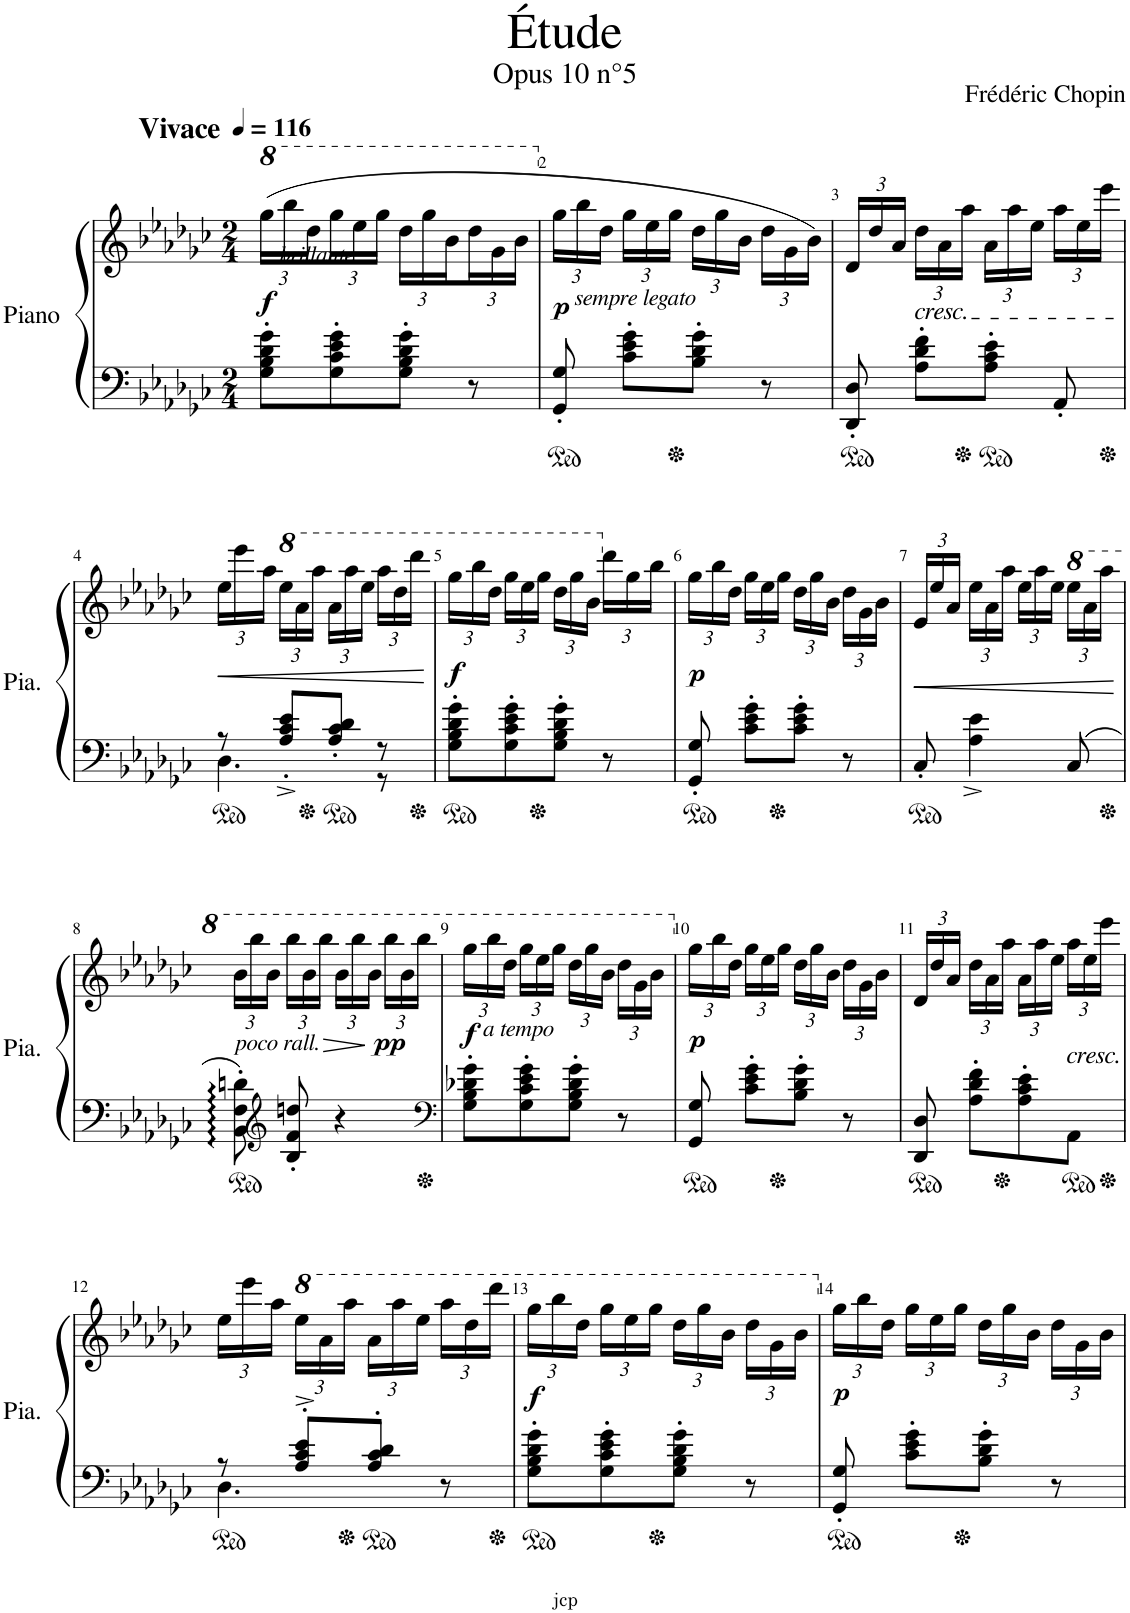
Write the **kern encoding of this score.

**kern	**kern	**dynam
*part1	*part1	*part1
*staff2	*staff1	*staff1/2
*I"Piano	*	*
*I'Pia.	*	*
*clefF4	*clefG2	*
*k[b-e-a-d-g-c-]	*k[b-e-a-d-g-c-]	*
*M2/4	*M2/4	*
*MM116	*MM116	*
*	*8va	*
*	*Xbrackettup	*
=1	=1	=1
!	!LO:TX:a:B:t=Vivace	!
!	!LO:TX:b:i:t=brillante	!
!	!	!LO:DY:b
8G-\' 8B-\' 8d-\' 8g-\'L	(24ggg-\LL	f
.	24bbb-\	.
.	24ddd-\	.
8G-\' 8c-\' 8e-\' 8g-\'	24ggg-\	.
.	24eee-\	.
.	24ggg-\JJ	.
8G-\' 8B-\' 8d-\' 8g-\'J	24ddd-\LL	.
.	24ggg-\	.
.	24bb-\	.
8r	24ddd-\	.
.	24gg-\	.
.	24bb-\JJ	.
=2	=2	=2
*	*X8va	*
!	!LO:TX:b:i:t=sempre legato	!
!	!	!LO:DY:b
8GG-/' 8G-/'	24gg-\LL	p
.	24bb-\	.
.	24dd-\JJ	.
8c-\' 8e-\' 8g-\'L	24gg-\LL	.
.	24ee-\	.
.	24gg-\JJ	.
8B-\' 8d-\' 8g-\'J	24dd-\LL	.
.	24gg-\	.
.	24b-\JJ	.
8r	24dd-\LL	.
.	24g-\	.
.	24b-\JJ)	.
=3	=3	=3
8DD-/' 8D-/'	24d-/LL	.
.	24dd-/	.
.	24a-/JJ	.
!	!LO:TX:b:i:t=cresc.	!
8A-\' 8d-\' 8f\'L	24dd-\LL	.
.	24a-\	.
.	24aa-\JJ	.
8A-\' 8c-\' 8e-\'J	24a-\LL	.
.	24aa-\	.
.	24ee-\JJ	.
8AA-'/	24aa-\LL	.
.	24ee-\	.
.	24eee-\JJ	.
!!LO:LB:g=z
=4	=4	=4
*^	*	*
!	!	!	!LO:HP:b
8r	4.D-\	24ee-\LL	<
.	.	24eee-\	.
.	.	24aa-\JJ	.
*	*	*8va	*
8A-/'<^< 8c-/'<^< 8e-/'<^<L	.	24eee-\LL	.
.	.	24aa-\	.
.	.	24aaa-\JJ	.
8A-/'< 8c-/'< 8d-/'<J	.	24aa-\LL	.
.	.	24aaa-\	.
.	.	24eee-\JJ	.
8r	8r	24aaa-\LL	.
.	.	24ddd-\	.
.	.	24dddd-\JJ	.
*v	*v	*	*
.	.	[
=5	=5	=5
!	!	!LO:DY:b
8G-\' 8B-\' 8d-\' 8g-\'L	24ggg-\LL	f
.	24bbb-\	.
.	24ddd-\JJ	.
8G-\' 8c-\' 8e-\' 8g-\'	24ggg-\LL	.
.	24eee-\	.
.	24ggg-\JJ	.
8G-\' 8B-\' 8d-\' 8g-\'J	24ddd-\LL	.
.	24ggg-\	.
.	24bb-\JJ	.
*	*X8va	*
8r	24ddd-\LL	.
.	24gg-\	.
.	24bb-\JJ	.
=6	=6	=6
!	!	!LO:DY:b
8GG-/' 8G-/'	24gg-\LL	p
.	24bb-\	.
.	24dd-\JJ	.
8c-\' 8e-\' 8g-\'L	24gg-\LL	.
.	24ee-\	.
.	24gg-\JJ	.
8c-\' 8e-\' 8g-\'J	24dd-\LL	.
.	24gg-\	.
.	24b-\JJ	.
8r	24dd-\LL	.
.	24g-\	.
.	24b-\JJ	.
=7	=7	=7
!	!	!LO:HP:b
8C-'/	24e-/LL	<
.	24ee-/	.
.	24a-/JJ	.
4A-\^< 4e-\^<	24ee-\LL	.
.	24a-\	.
.	24aa-\JJ	.
.	24ee-\LL	.
.	24aa-\	.
.	24ee-\JJ	.
*	*8va	*
8C-/	24eee-\LL	.
.	24aa-\	.
.	24aaa-\JJ	.
.	.	[
!!LO:LB:g=z
=8	=8	=8
!	!LO:TX:b:i:t=poco rall.	!
!	!	!LO:HP:b
8BB-\' 8F\' 8dn\'	24bb-\LL	>
.	24bbb-\	.
.	24bb-\JJ	.
*clefG2	*	*
8B-/' 8f/' 8ddn/'	24bbb-\LL	.
.	24bb-\	.
.	24bbb-\JJ	.
4r	24bb-\LL	.
.	24bbb-\	.
.	24bb-\JJ	.
!	!	!LO:DY:n=1:b
.	24bbb-\LL	] pp
.	24bb-\	.
.	24bbb-\JJ	.
=9	=9	=9
*clefF4	*	*
!	!LO:TX:b:i:t=a tempo	!
!	!	!LO:DY:b
8G-\' 8B-\' 8d-X\' 8g-\'L	24ggg-\LL	f
.	24bbb-\	.
.	24ddd-\JJ	.
8G-\' 8c-\' 8e-\' 8g-\'	24ggg-\LL	.
.	24eee-\	.
.	24ggg-\JJ	.
8G-\' 8B-\' 8d-\' 8g-\'J	24ddd-\LL	.
.	24ggg-\	.
.	24bb-\JJ	.
8r	24ddd-\LL	.
.	24gg-\	.
.	24bb-\JJ	.
=10	=10	=10
*	*X8va	*
!	!	!LO:DY:b
8GG-/ 8G-/	24gg-\LL	p
.	24bb-\	.
.	24dd-\JJ	.
8c-\' 8e-\' 8g-\'L	24gg-\LL	.
.	24ee-\	.
.	24gg-\JJ	.
8B-\' 8d-\' 8g-\'J	24dd-\LL	.
.	24gg-\	.
.	24b-\JJ	.
8r	24dd-\LL	.
.	24g-\	.
.	24b-\JJ	.
=11	=11	=11
8DD-/ 8D-/	24d-/LL	.
.	24dd-/	.
.	24a-/JJ	.
8A-\' 8d-\' 8f\'L	24dd-\LL	.
.	24a-\	.
.	24aa-\JJ	.
8A-\' 8c-\' 8e-\'	24a-\LL	.
.	24aa-\	.
.	24ee-\JJ	.
!	!LO:TX:b:i:t=cresc.	!
8AA-\J	24aa-\LL	.
.	24ee-\	.
.	24eee-\JJ	.
!!LO:LB:g=z
=12	=12	=12
*^	*	*
8r	4.D-\	24ee-\LL	.
.	.	24eee-\	.
.	.	24aa-\JJ	.
*	*	*8va	*
8A-/'^ 8c-/'^ 8e-/'^L	.	24eee-\LL	.
.	.	24aa-\	.
.	.	24aaa-\JJ	.
8A-/' 8c-/' 8d-/'J	.	24aa-\LL	.
.	.	24aaa-\	.
.	.	24eee-\JJ	.
8r	8ryy	24aaa-\LL	.
.	.	24ddd-\	.
.	.	24dddd-\JJ	.
*v	*v	*	*
=13	=13	=13
!	!	!LO:DY:b
8G-\' 8B-\' 8d-\' 8g-\'L	24ggg-\LL	f
.	24bbb-\	.
.	24ddd-\JJ	.
8G-\' 8c-\' 8e-\' 8g-\'	24ggg-\LL	.
.	24eee-\	.
.	24ggg-\JJ	.
8G-\' 8B-\' 8d-\' 8g-\'J	24ddd-\LL	.
.	24ggg-\	.
.	24bb-\JJ	.
8r	24ddd-\LL	.
.	24gg-\	.
.	24bb-\JJ	.
=14	=14	=14
*	*X8va	*
!	!	!LO:DY:b
8GG-/' 8G-/'	24gg-\LL	p
.	24bb-\	.
.	24dd-\JJ	.
8c-\' 8e-\' 8g-\'L	24gg-\LL	.
.	24ee-\	.
.	24gg-\JJ	.
8B-\' 8d-\' 8g-\'J	24dd-\LL	.
.	24gg-\	.
.	24b-\JJ	.
8r	24dd-\LL	.
.	24g-\	.
.	24b-\JJ	.
=	=	=
*-	*-	*-
